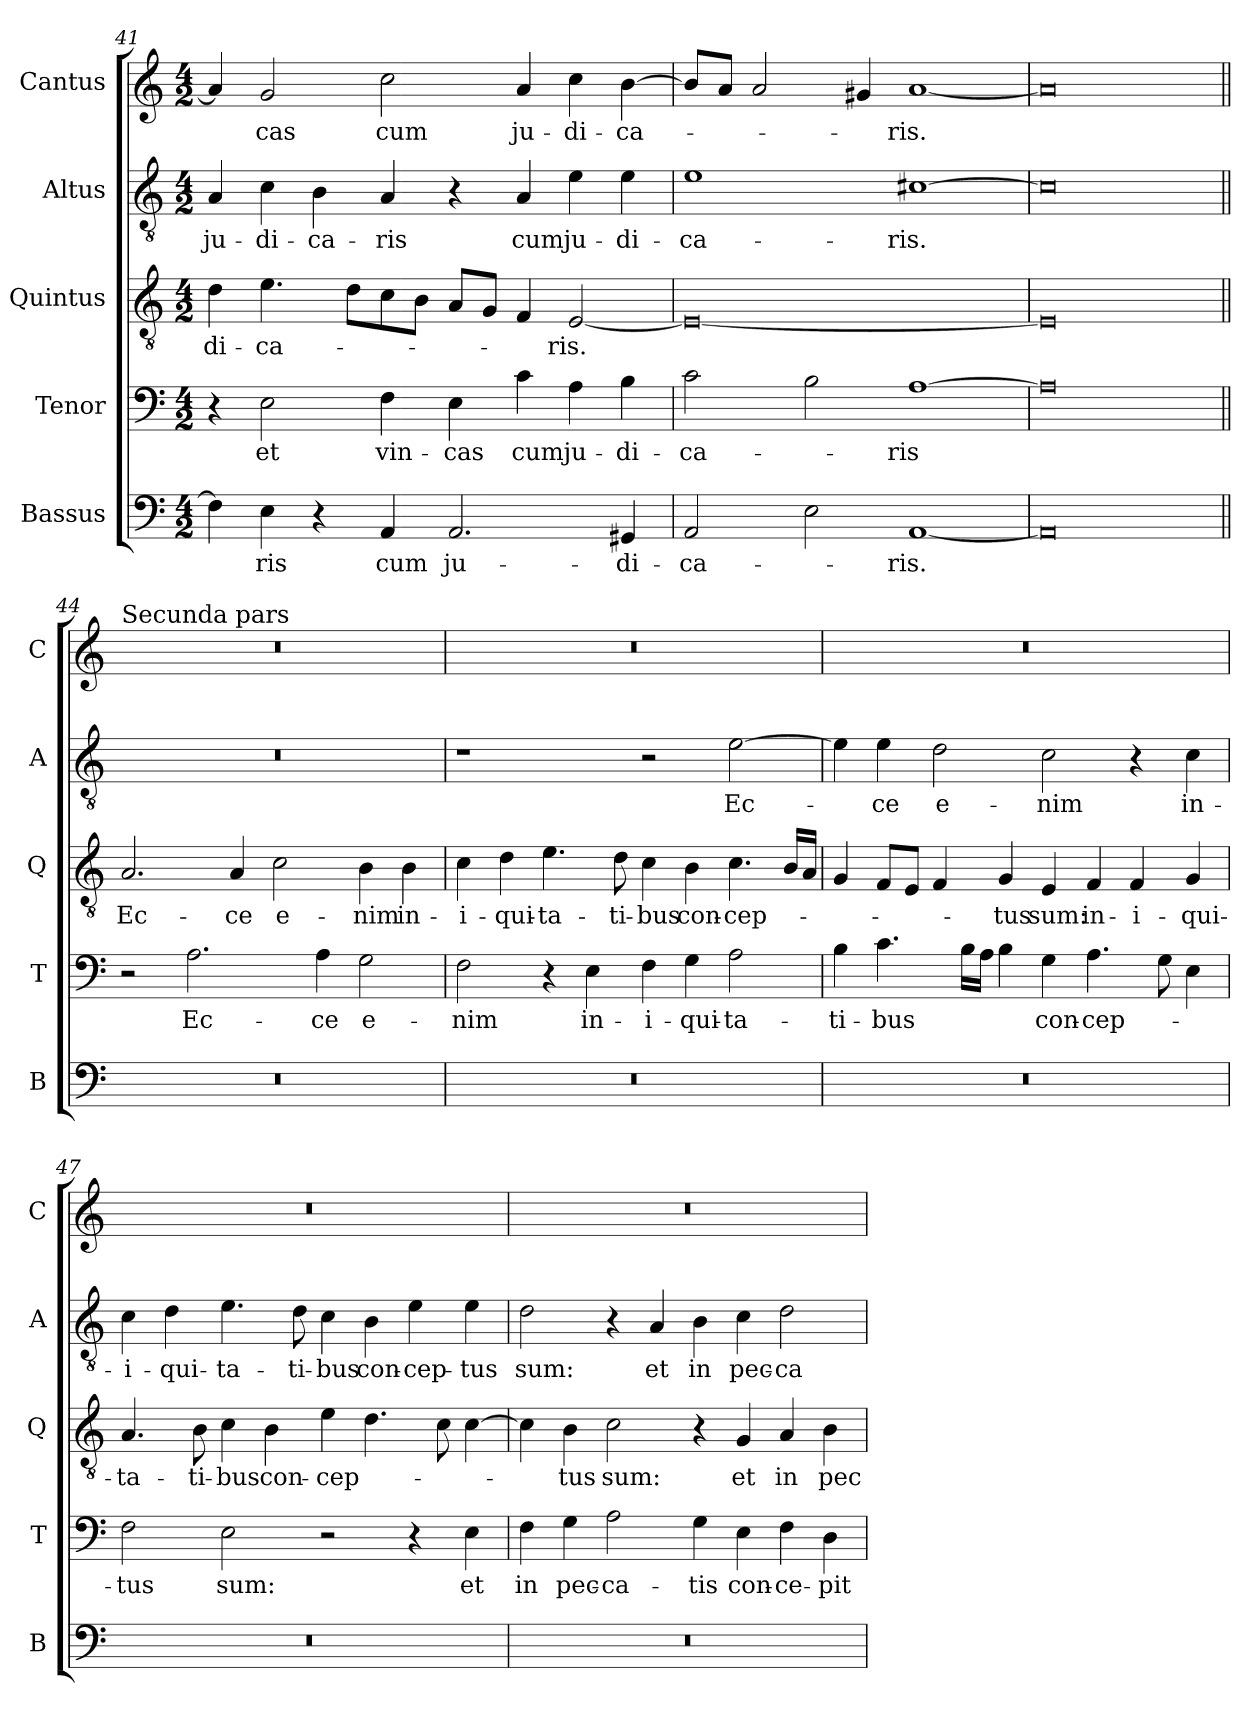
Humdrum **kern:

**kern	**text	**kern	**text	**kern	**text	**kern	**text	**kern	**text
*part5	*part5	*part4	*part4	*part3	*part3	*part2	*part2	*part1	*part1
*staff5	*staff5	*staff4	*staff4	*staff3	*staff3	*staff2	*staff2	*staff1	*staff1
*I"Bassus	*	*I"Tenor	*	*I"Quintus	*	*I"Altus	*	*I"Cantus	*
*I'B	*	*I'T	*	*I'Q	*	*I'A	*	*I'C	*
!!LO:LB:g=z
*clefF4	*	*clefF4	*	*clefGv2	*	*clefGv2	*	*clefG2	*
*k[]	*	*k[]	*	*k[]	*	*k[]	*	*k[]	*
*C:	*	*C:	*	*C:	*	*C:	*	*C:	*
*M4/2	*	*M4/2	*	*M4/2	*	*M4/2	*	*M4/2	*
=41	=41	=41	=41	=41	=41	=41	=41	=41	=41
!	!	!	!	!	!LO:LY:b	!	!LO:LY:b	!	!
4F\]	.	4r	.	4d\	-di-	4A/	ju-	4a/]	.
!	!LO:LY:b	!	!LO:LY:b	!	!LO:LY:b	!	!LO:LY:b	!	!LO:LY:b
4E\	-ris	2E\	et	4.e\	-ca-	4c\	-di-	2g/	-cas
!	!	!	!	!	!	!	!LO:LY:b	!	!
4r	.	.	.	.	.	4B\	-ca-	.	.
.	.	.	.	8d\L	.	.	.	.	.
!	!LO:LY:b	!	!LO:LY:b	!	!	!	!LO:LY:b	!	!LO:LY:b
4AA/	cum	4F\	vin-	8c\	.	4A/	-ris	2cc\	cum
.	.	.	.	8B\J	.	.	.	.	.
!	!LO:LY:b	!	!LO:LY:b	!	!	!	!	!	!
2.AA/	ju-	4E\	-cas	8A/L	.	4r	.	.	.
.	.	.	.	8G/J	.	.	.	.	.
!	!	!	!LO:LY:b	!	!	!	!LO:LY:b	!	!LO:LY:b
.	.	4c\	cum	4F/	.	4A/	cum	4a/	ju-
!	!	!	!LO:LY:b	!	!LO:LY:b	!	!LO:LY:b	!	!LO:LY:b
.	.	4A\	ju-	[2E/	-ris.	4e\	ju-	4cc\	-di-
!	!LO:LY:b	!	!LO:LY:b	!	!	!	!LO:LY:b	!	!LO:LY:b
4GG#X/	-di-	4B\	-di-	.	.	4e\	-di-	[4b\	-ca-
=42	=42	=42	=42	=42	=42	=42	=42	=42	=42
!	!LO:LY:b	!	!LO:LY:b	!	!	!	!LO:LY:b	!	!
2AA/	-ca-	2c\	-ca-	0E_	.	1e	-ca-	8b/L]	.
.	.	.	.	.	.	.	.	8a/J	.
.	.	.	.	.	.	.	.	2a/	.
2E\	.	2B\	.	.	.	.	.	.	.
.	.	.	.	.	.	.	.	4g#X/	.
!	!LO:LY:b	!	!LO:LY:b	!	!	!	!LO:LY:b	!	!LO:LY:b
[1AA	-ris.	[1A	-ris	.	.	[1c#X	-ris.	[1a	-ris.
=43	=43	=43	=43	=43	=43	=43	=43	=43	=43
0AA]	.	0A]	.	0E]	.	0c#]	.	0a]	.
=44||	=44||	=44||	=44||	=44||	=44||	=44||	=44||	=44||	=44||
!	!	!	!	!	!	!	!	!LO:TX:a:t=Secunda pars	!
!	!	!	!	!	!LO:LY:b	!	!	!	!
0r	.	2r	.	2.A/	Ec-	0r	.	0r	.
!	!	!	!LO:LY:b	!	!	!	!	!	!
.	.	2.A\	Ec-	.	.	.	.	.	.
!	!	!	!	!	!LO:LY:b	!	!	!	!
.	.	.	.	4A/	-ce	.	.	.	.
!	!	!	!	!	!LO:LY:b	!	!	!	!
.	.	.	.	2c\	e-	.	.	.	.
!	!	!	!LO:LY:b	!	!	!	!	!	!
.	.	4A\	-ce	.	.	.	.	.	.
!	!	!	!LO:LY:b	!	!LO:LY:b	!	!	!	!
.	.	2G\	e-	4B\	-nim	.	.	.	.
!	!	!	!	!	!LO:LY:b	!	!	!	!
.	.	.	.	4B\	in-	.	.	.	.
!!LO:LB:g=z
=45	=45	=45	=45	=45	=45	=45	=45	=45	=45
!	!	!	!LO:LY:b	!	!LO:LY:b	!	!	!	!
0r	.	2F\	-nim	4c\	-i-	1r	.	0r	.
!	!	!	!	!	!LO:LY:b	!	!	!	!
.	.	.	.	4d\	-qui-	.	.	.	.
!	!	!	!	!	!LO:LY:b	!	!	!	!
.	.	4r	.	4.e\	-ta-	.	.	.	.
!	!	!	!LO:LY:b	!	!	!	!	!	!
.	.	4E\	in-	.	.	.	.	.	.
!	!	!	!	!	!LO:LY:b	!	!	!	!
.	.	.	.	8d\	-ti-	.	.	.	.
!	!	!	!LO:LY:b	!	!LO:LY:b	!	!	!	!
.	.	4F\	-i-	4c\	-bus	2r	.	.	.
!	!	!	!LO:LY:b	!	!LO:LY:b	!	!	!	!
.	.	4G\	-qui-	4B\	con-	.	.	.	.
!	!	!	!LO:LY:b	!	!LO:LY:b	!	!LO:LY:b	!	!
.	.	2A\	-ta-	4.c\	-cep-	[2e\	Ec-	.	.
.	.	.	.	16B/LL	.	.	.	.	.
.	.	.	.	16A/JJ	.	.	.	.	.
=46	=46	=46	=46	=46	=46	=46	=46	=46	=46
!	!	!	!LO:LY:b	!	!	!	!	!	!
0r	.	4B\	-ti-	4G/	.	4e\]	.	0r	.
!	!	!	!LO:LY:b	!	!	!	!LO:LY:b	!	!
.	.	4.c\	-bus	8F/L	.	4e\	-ce	.	.
.	.	.	.	8E/J	.	.	.	.	.
!	!	!	!	!	!	!	!LO:LY:b	!	!
.	.	.	.	4F/	.	2d\	e-	.	.
.	.	16B\LL	.	.	.	.	.	.	.
.	.	16A\JJ	.	.	.	.	.	.	.
!	!	!	!	!	!LO:LY:b	!	!	!	!
.	.	4B\	.	4G/	-tus	.	.	.	.
!	!	!	!LO:LY:b	!	!LO:LY:b	!	!LO:LY:b	!	!
.	.	4G\	con-	4E/	sum:	2c\	-nim	.	.
!	!	!	!LO:LY:b	!	!LO:LY:b	!	!	!	!
.	.	4.A\	-cep-	4F/	in-	.	.	.	.
!	!	!	!	!	!LO:LY:b	!	!	!	!
.	.	.	.	4F/	-i-	4r	.	.	.
.	.	8G\	.	.	.	.	.	.	.
!	!	!	!	!	!LO:LY:b	!	!LO:LY:b	!	!
.	.	4E\	.	4G/	-qui-	4c\	in-	.	.
=47	=47	=47	=47	=47	=47	=47	=47	=47	=47
!	!	!	!LO:LY:b	!	!LO:LY:b	!	!LO:LY:b	!	!
0r	.	2F\	-tus	4.A/	-ta-	4c\	-i-	0r	.
!	!	!	!	!	!	!	!LO:LY:b	!	!
.	.	.	.	.	.	4d\	-qui-	.	.
!	!	!	!	!	!LO:LY:b	!	!	!	!
.	.	.	.	8B\	-ti-	.	.	.	.
!	!	!	!LO:LY:b	!	!LO:LY:b	!	!LO:LY:b	!	!
.	.	2E\	sum:	4c\	-bus	4.e\	-ta-	.	.
!	!	!	!	!	!LO:LY:b	!	!	!	!
.	.	.	.	4B\	con-	.	.	.	.
!	!	!	!	!	!	!	!LO:LY:b	!	!
.	.	.	.	.	.	8d\	-ti-	.	.
!	!	!	!	!	!LO:LY:b	!	!LO:LY:b	!	!
.	.	2r	.	4e\	-cep-	4c\	-bus	.	.
!	!	!	!	!	!	!	!LO:LY:b	!	!
.	.	.	.	4.d\	.	4B\	con-	.	.
!	!	!	!	!	!	!	!LO:LY:b	!	!
.	.	4r	.	.	.	4e\	-cep-	.	.
.	.	.	.	8c\	.	.	.	.	.
!	!	!	!LO:LY:b	!	!	!	!LO:LY:b	!	!
.	.	4E\	et	[4c\	.	4e\	-tus	.	.
!!LO:PB:g=z
=48	=48	=48	=48	=48	=48	=48	=48	=48	=48
!	!	!	!LO:LY:b	!	!	!	!LO:LY:b	!	!
0r	.	4F\	in	4c\]	.	2d\	sum:	0r	.
!	!	!	!LO:LY:b	!	!LO:LY:b	!	!	!	!
.	.	4G\	pec-	4B\	-tus	.	.	.	.
!	!	!	!LO:LY:b	!	!LO:LY:b	!	!	!	!
.	.	2A\	-ca-	2c\	sum:	4r	.	.	.
!	!	!	!	!	!	!	!LO:LY:b	!	!
.	.	.	.	.	.	4A/	et	.	.
!	!	!	!LO:LY:b	!	!	!	!LO:LY:b	!	!
.	.	4G\	-tis	4r	.	4B\	in	.	.
!	!	!	!LO:LY:b	!	!LO:LY:b	!	!LO:LY:b	!	!
.	.	4E\	con-	4G/	et	4c\	pec-	.	.
!	!	!	!LO:LY:b	!	!LO:LY:b	!	!LO:LY:b	!	!
.	.	4F\	-ce-	4A/	in	2d\	-ca-	.	.
!	!	!	!LO:LY:b	!	!LO:LY:b	!	!	!	!
.	.	4D\	-pit	4B\	pec-	.	.	.	.
=	=	=	=	=	=	=	=	=	=
*-	*-	*-	*-	*-	*-	*-	*-	*-	*-
